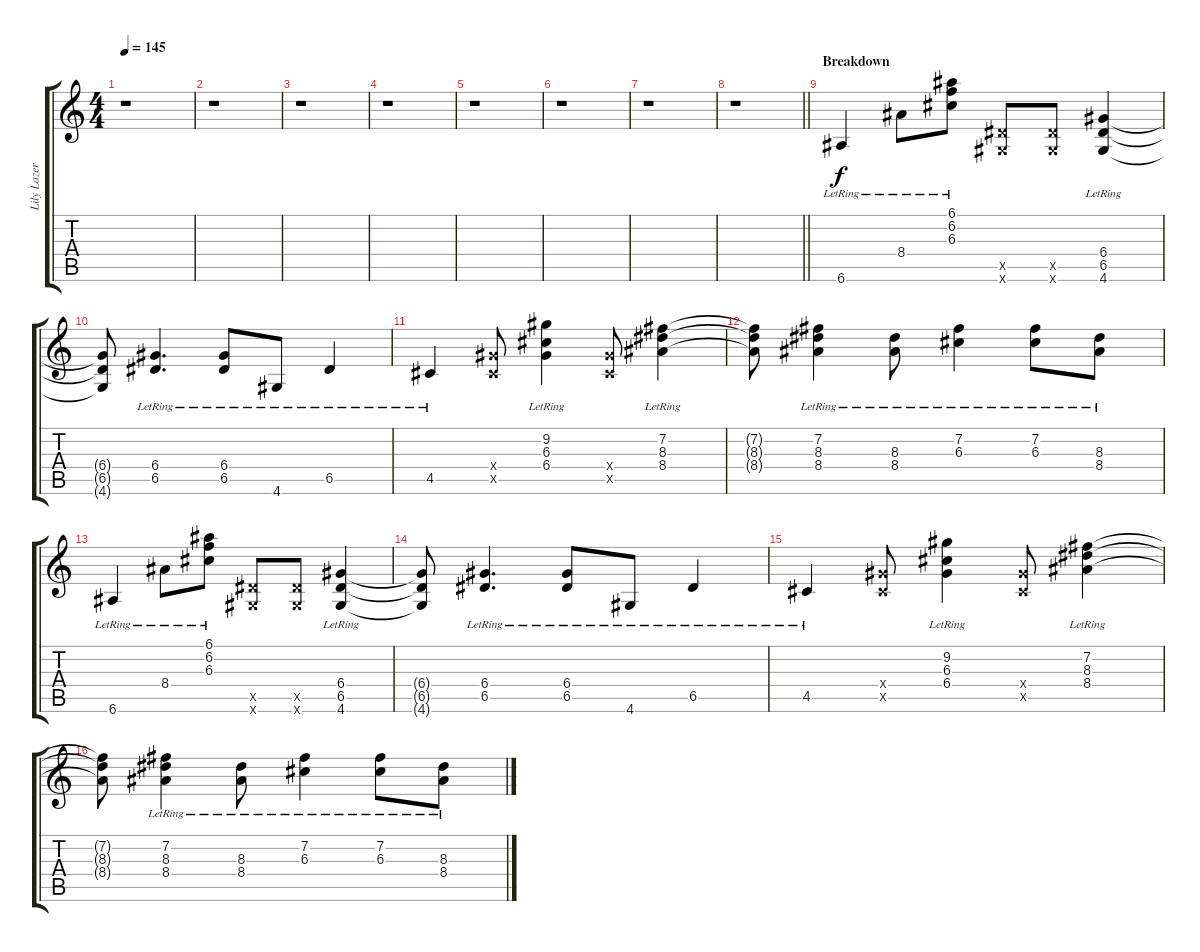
\track ("Lily Lazer (Guitar)" "Lily Lazer") {instrument electricguitarclean}
\staff {score tabs}
\tuning (E4 B3 G3 D3 A2 E2) {hide}
\ts (4 4)
\tempo 145
\clef g2
\ks c
r.1{dy f} |
r.1 |
r.1 |
r.1 |
r.1 |
r.1 |
r.1 |
\barLineRight lightlight
r.1 |
\section ("" "Breakdown")
6.6{lr}.4 8.4{lr}.8 (6.1{lr} 6.2{lr} 6.3{lr}).8 (6.5{x} 4.6{x}).8 (6.5{x} 4.6{x}).8 (6.4{lr} 6.5{lr} 4.6{lr}).4 |
(6.4{t} 6.5{t} 4.6{t}).8 (6.4{lr} 6.5{lr}).4{d} (6.4{lr} 6.5{lr}).8 4.6{lr}.8 6.5{lr}.4 |
4.5{lr}.4 (6.4{x} 4.5{x}).8 (9.2{lr} 6.3{lr} 6.4{lr}).4 (6.4{x} 4.5{x}).8 (7.2{lr} 8.3{lr} 8.4{lr}).4 |
(7.2{t} 8.3{t} 8.4{t}).8 (7.2{lr} 8.3{lr} 8.4{lr}).4 (8.3{lr} 8.4{lr}).8 (7.2{lr} 6.3{lr}).4 (7.2{lr} 6.3{lr}).8 (8.3{lr} 8.4{lr}).8 |
6.6{lr}.4 8.4{lr}.8 (6.1{lr} 6.2{lr} 6.3{lr}).8 (6.5{x} 4.6{x}).8 (6.5{x} 4.6{x}).8 (6.4{lr} 6.5{lr} 4.6{lr}).4 |
(6.4{t} 6.5{t} 4.6{t}).8 (6.4{lr} 6.5{lr}).4{d} (6.4{lr} 6.5{lr}).8 4.6{lr}.8 6.5{lr}.4 |
4.5{lr}.4 (6.4{x} 4.5{x}).8 (9.2{lr} 6.3{lr} 6.4{lr}).4 (6.4{x} 4.5{x}).8 (7.2{lr} 8.3{lr} 8.4{lr}).4 |
(7.2{t} 8.3{t} 8.4{t}).8 (7.2{lr} 8.3{lr} 8.4{lr}).4 (8.3{lr} 8.4{lr}).8 (7.2{lr} 6.3{lr}).4 (7.2{lr} 6.3{lr}).8 (8.3{lr} 8.4{lr}).8
